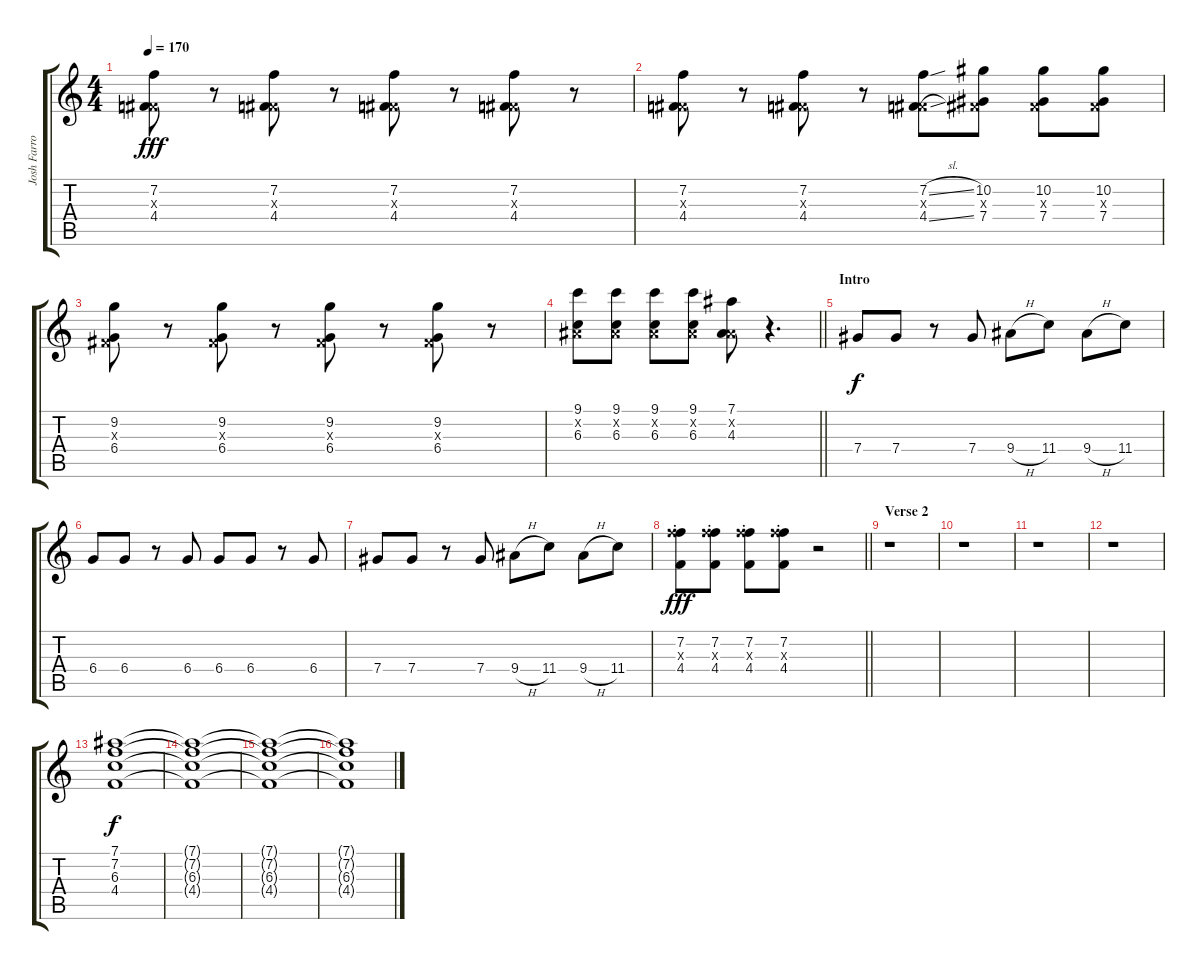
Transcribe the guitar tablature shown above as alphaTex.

\track ("Josh Farro (Lead Guitar)" "Josh Farro") {instrument distortionguitar}
\staff {score tabs}
\tuning (Eb4 Bb3 Gb3 Db3 Ab2 Db2) {hide}
\ts (4 4)
\tempo 170
\clef g2
\ks c
(7.2 0.3{x} 4.4).8{dy fff} r.8 (7.2 0.3{x} 4.4).8 r.8 (7.2 0.3{x} 4.4).8 r.8 (7.2 0.3{x} 4.4).8 r.8 |
(7.2 0.3{x} 4.4).8 r.8 (7.2 0.3{x} 4.4).8 r.8 (7.2{sl} 0.3{x} 4.4{sl}).8 (10.2 0.3{x} 7.4).8 (10.2 0.3{x} 7.4).8 (10.2 0.3{x} 7.4).8 |
(9.2 0.3{x} 6.4).8 r.8 (9.2 0.3{x} 6.4).8 r.8 (9.2 0.3{x} 6.4).8 r.8 (9.2 0.3{x} 6.4).8 r.8 |
\barLineRight lightlight
(9.1 0.2{x} 6.3).8 (9.1 0.2{x} 6.3).8 (9.1 0.2{x} 6.3).8 (9.1 0.2{x} 6.3).8 (7.1 0.2{x} 4.3).8 r.4{d} |
\section ("" "Intro")
7.4.8{dy f} 7.4.8 r.8 7.4.8 9.4{h}.8 11.4.8 9.4{h}.8 11.4.8 |
6.4.8 6.4.8 r.8 6.4.8 6.4.8 6.4.8 r.8 6.4.8 |
7.4.8 7.4.8 r.8 7.4.8 9.4{h}.8 11.4.8 9.4{h}.8 11.4.8 |
\barLineRight lightlight
(7.2{st} 11.3{x} 4.4{st}).8{dy fff} (7.2{st} 11.3{x} 4.4{st}).8 (7.2{st} 11.3{x} 4.4{st}).8 (7.2{st} 11.3{x} 4.4{st}).8 r.2 |
\section ("" "Verse 2")
r.1 |
r.1 |
r.1 |
r.1 |
(7.1 7.2 6.3 4.4).1{dy f} |
(7.1{t} 7.2{t} 6.3{t} 4.4{t}).1 |
(7.1{t} 7.2{t} 6.3{t} 4.4{t}).1 |
(7.1{t} 7.2{t} 6.3{t} 4.4{t}).1
